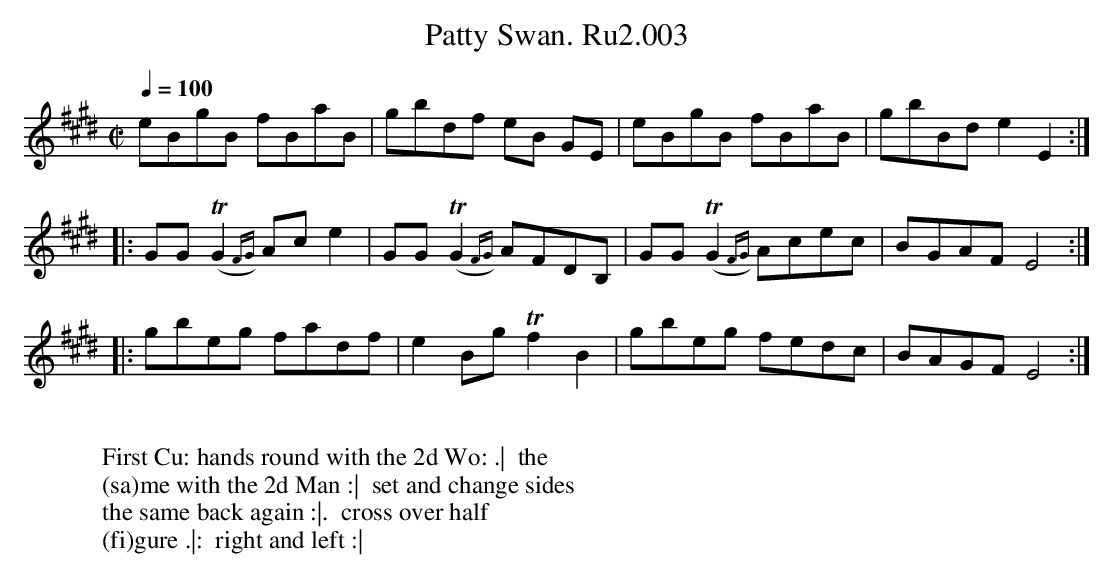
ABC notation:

X:1
T:Patty Swan. Ru2.003
L:1/8
M:C|
Q:1/4=100
K:E
eBgB fBaB|gbdf eB GE|eBgB fBaB|gbBd e2E2 :|
|: GG (TG2 {FG}) Ac e2|GG (TG2{FG}) AFDB,|GG (TG2 {FG}) Acec|BGAF E4:|
|: gbeg fadf|e2 Bg Tf2B2|gbeg fedc|BAGF E4 :|
W:
W: First Cu: hands round with the 2d Wo: .|  the
W: (sa)me with the 2d Man :|  set and change sides
W: the same back again :|.  cross over half
W: (fi)gure .|:  right and left :|
